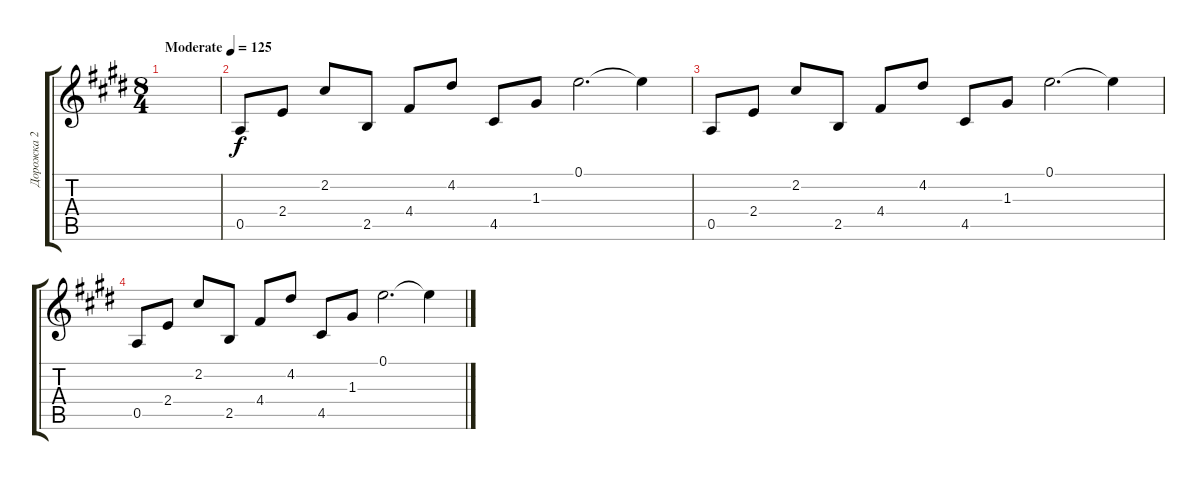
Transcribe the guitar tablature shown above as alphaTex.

\track ("Дорожка 2" "Дорожка 2") {instrument acousticguitarsteel}
\staff {score tabs}
\tuning (E4 B3 G3 D3 A2 E2) {hide}
\ts (8 4)
\tempo (125 "Moderate")
\clef g2
\ks c#minor
|
0.5.8 2.4.8 2.2.8 2.5.8 4.4.8 4.2.8 4.5.8 1.3.8 0.1.2{d} 0.1{t}.4 |
0.5.8 2.4.8 2.2.8 2.5.8 4.4.8 4.2.8 4.5.8 1.3.8 0.1.2{d} 0.1{t}.4 |
0.5.8 2.4.8 2.2.8 2.5.8 4.4.8 4.2.8 4.5.8 1.3.8 0.1.2{d} 0.1{t}.4
